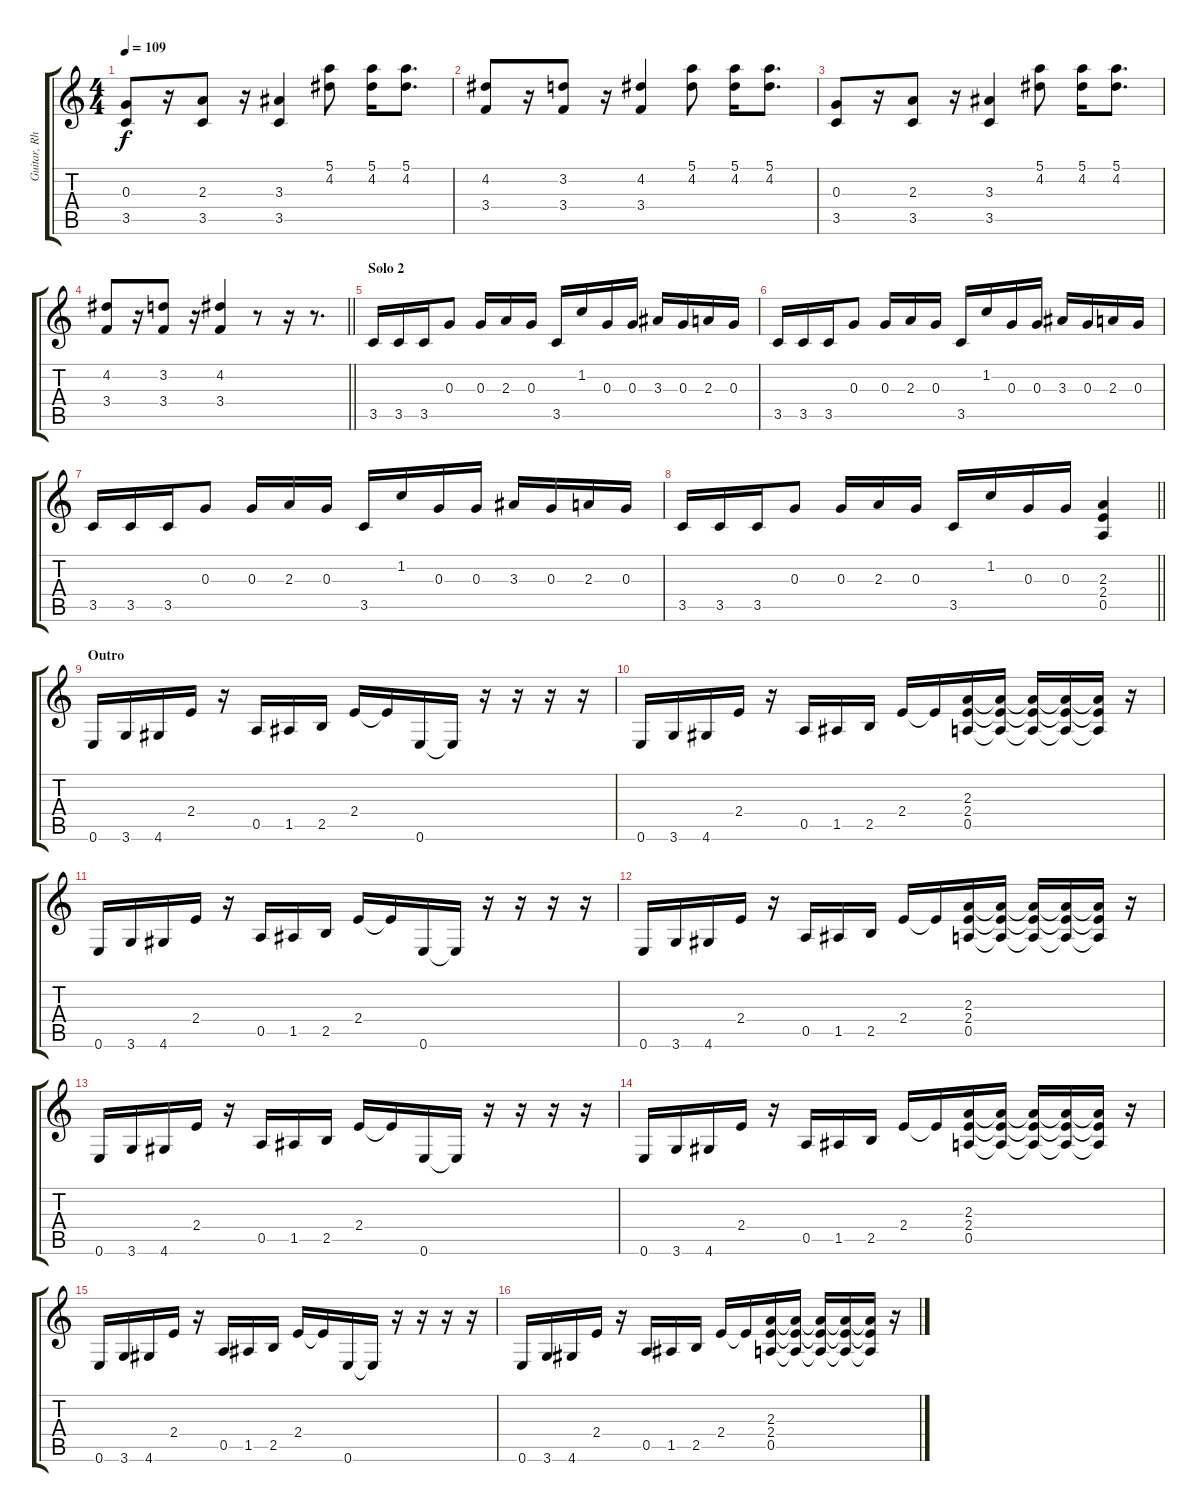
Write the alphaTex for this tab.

\track ("Guitar, Rhythm" "Guitar, Rh") {instrument overdrivenguitar}
\staff {score tabs}
\tuning (E4 B3 G3 D3 A2 E2) {hide}
\ts (4 4)
\tempo 109
\clef g2
\ks c
(0.3 3.5).8{dy f} r.16 (2.3 3.5).8 r.16 (3.3 3.5).4 (5.1 4.2).8 (5.1 4.2).16 (5.1 4.2).8{d} |
(4.2 3.4).8 r.16 (3.2 3.4).8 r.16 (4.2 3.4).4 (5.1 4.2).8 (5.1 4.2).16 (5.1 4.2).8{d} |
(0.3 3.5).8 r.16 (2.3 3.5).8 r.16 (3.3 3.5).4 (5.1 4.2).8 (5.1 4.2).16 (5.1 4.2).8{d} |
\barLineRight lightlight
(4.2 3.4).8 r.16 (3.2 3.4).8 r.16 (4.2 3.4).4 r.8 r.16 r.8{d} |
\section ("" "Solo 2")
3.5.16{instrument electricguitarmuted} 3.5.16 3.5.16 0.3.8 0.3.16 2.3.16 0.3.16 3.5.16 1.2.16 0.3.16 0.3.16 3.3.16 0.3.16 2.3.16 0.3.16 |
3.5.16 3.5.16 3.5.16 0.3.8 0.3.16 2.3.16 0.3.16 3.5.16 1.2.16 0.3.16 0.3.16 3.3.16 0.3.16 2.3.16 0.3.16 |
3.5.16 3.5.16 3.5.16 0.3.8 0.3.16 2.3.16 0.3.16 3.5.16 1.2.16 0.3.16 0.3.16 3.3.16 0.3.16 2.3.16 0.3.16 |
\barLineRight lightlight
3.5.16 3.5.16 3.5.16 0.3.8 0.3.16 2.3.16 0.3.16 3.5.16 1.2.16 0.3.16 0.3.16 (2.3 2.4 0.5).4{instrument overdrivenguitar} |
\section ("" "Outro")
0.6.16 3.6.16 4.6.16 2.4.16 r.16 0.5.16 1.5.16 2.5.16 2.4.16 2.4{t}.16 0.6.16 0.6{t}.16 r.16 r.16 r.16 r.16 |
0.6.16 3.6.16 4.6.16 2.4.16 r.16 0.5.16 1.5.16 2.5.16 2.4.16 2.4{t}.16 (2.3 2.4 0.5).16 (2.3{t} 2.4{t} 0.5{t}).16 (2.3{t} 2.4{t} 0.5{t}).16 (2.3{t} 2.4{t} 0.5{t}).16 (2.3{t} 2.4{t} 0.5{t}).16 r.16 |
0.6.16 3.6.16 4.6.16 2.4.16 r.16 0.5.16 1.5.16 2.5.16 2.4.16 2.4{t}.16 0.6.16 0.6{t}.16 r.16 r.16 r.16 r.16 |
0.6.16 3.6.16 4.6.16 2.4.16 r.16 0.5.16 1.5.16 2.5.16 2.4.16 2.4{t}.16 (2.3 2.4 0.5).16 (2.3{t} 2.4{t} 0.5{t}).16 (2.3{t} 2.4{t} 0.5{t}).16 (2.3{t} 2.4{t} 0.5{t}).16 (2.3{t} 2.4{t} 0.5{t}).16 r.16 |
0.6.16 3.6.16 4.6.16 2.4.16 r.16 0.5.16 1.5.16 2.5.16 2.4.16 2.4{t}.16 0.6.16 0.6{t}.16 r.16 r.16 r.16 r.16 |
0.6.16 3.6.16 4.6.16 2.4.16 r.16 0.5.16 1.5.16 2.5.16 2.4.16 2.4{t}.16 (2.3 2.4 0.5).16 (2.3{t} 2.4{t} 0.5{t}).16 (2.3{t} 2.4{t} 0.5{t}).16 (2.3{t} 2.4{t} 0.5{t}).16 (2.3{t} 2.4{t} 0.5{t}).16 r.16 |
0.6.16 3.6.16 4.6.16 2.4.16 r.16 0.5.16 1.5.16 2.5.16 2.4.16 2.4{t}.16 0.6.16 0.6{t}.16 r.16 r.16 r.16 r.16 |
0.6.16 3.6.16 4.6.16 2.4.16 r.16 0.5.16 1.5.16 2.5.16 2.4.16 2.4{t}.16 (2.3 2.4 0.5).16 (2.3{t} 2.4{t} 0.5{t}).16 (2.3{t} 2.4{t} 0.5{t}).16 (2.3{t} 2.4{t} 0.5{t}).16 (2.3{t} 2.4{t} 0.5{t}).16 r.16
